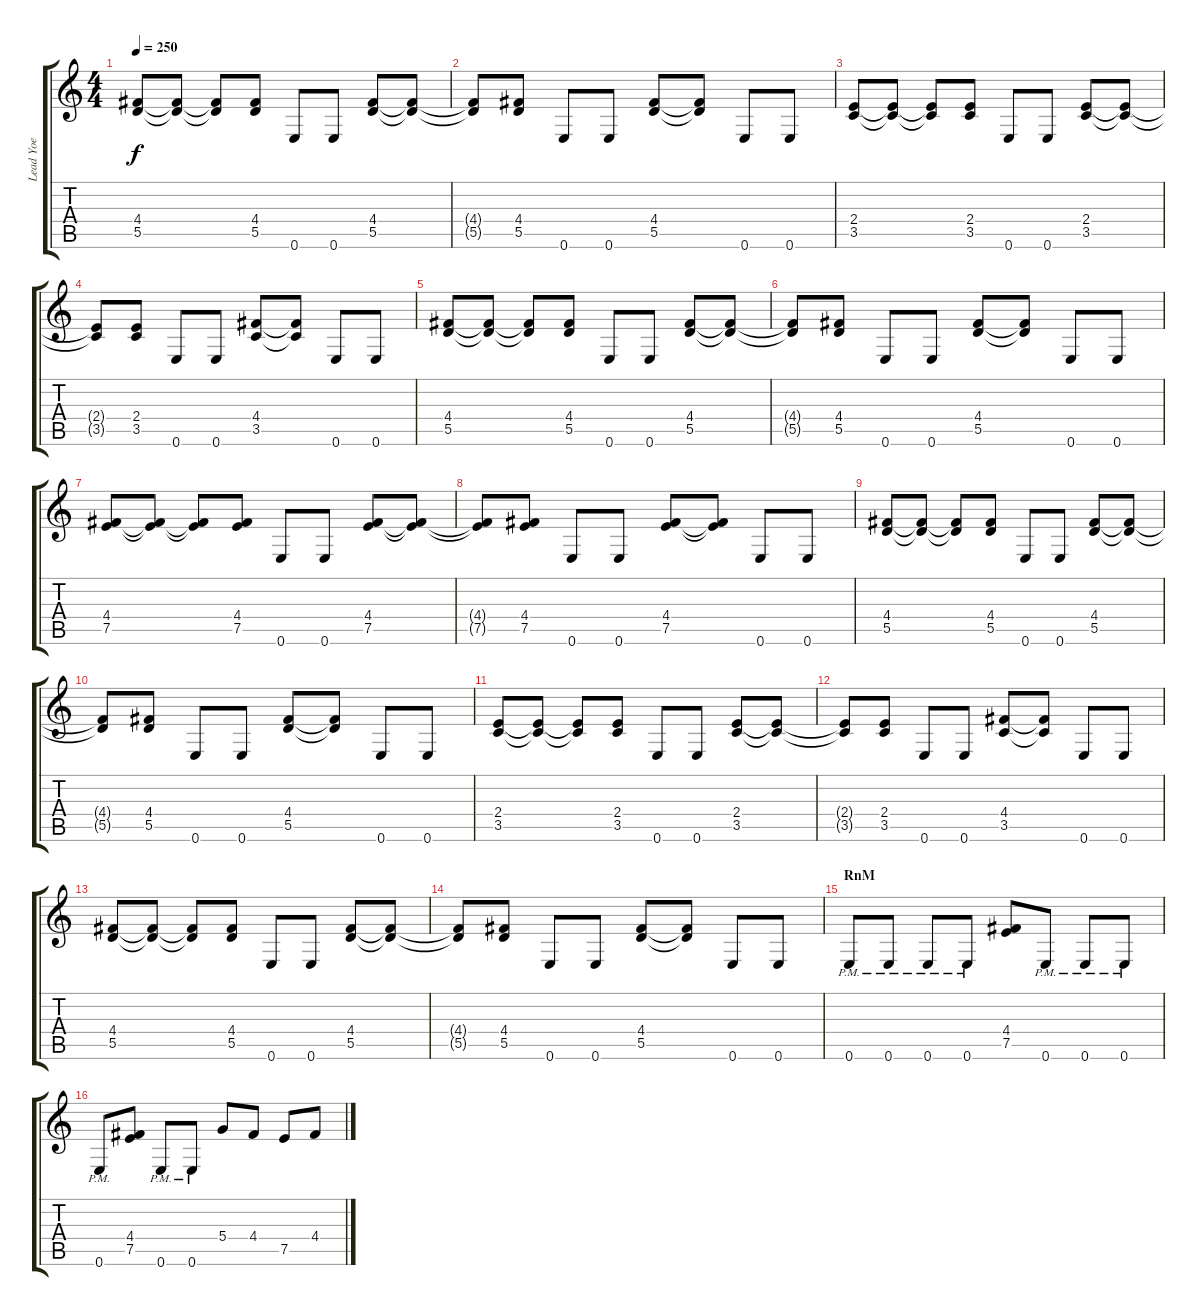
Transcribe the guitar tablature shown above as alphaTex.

\track ("Lead Yoe" "Lead Yoe") {instrument overdrivenguitar}
\staff {score tabs}
\tuning (E4 B3 G3 D3 A2 E2) {hide}
\ts (4 4)
\tempo 250
\clef g2
\ks c
(4.4 5.5).8{dy f} (4.4{t} 5.5{t}).8 (4.4{t} 5.5{t}).8 (4.4 5.5).8 0.6.8 0.6.8 (4.4 5.5).8 (4.4{t} 5.5{t}).8 |
(4.4{t} 5.5{t}).8 (4.4 5.5).8 0.6.8 0.6.8 (4.4 5.5).8 (4.4{t} 5.5{t}).8 0.6.8 0.6.8 |
(2.4 3.5).8 (2.4{t} 3.5{t}).8 (2.4{t} 3.5{t}).8 (2.4 3.5).8 0.6.8 0.6.8 (2.4 3.5).8 (2.4{t} 3.5{t}).8 |
(2.4{t} 3.5{t}).8 (2.4 3.5).8 0.6.8 0.6.8 (4.4 3.5).8 (4.4{t} 3.5{t}).8 0.6.8 0.6.8 |
(4.4 5.5).8 (4.4{t} 5.5{t}).8 (4.4{t} 5.5{t}).8 (4.4 5.5).8 0.6.8 0.6.8 (4.4 5.5).8 (4.4{t} 5.5{t}).8 |
(4.4{t} 5.5{t}).8 (4.4 5.5).8 0.6.8 0.6.8 (4.4 5.5).8 (4.4{t} 5.5{t}).8 0.6.8 0.6.8 |
\section ("" "")
(4.4 7.5).8 (4.4{t} 7.5{t}).8 (4.4{t} 7.5{t}).8 (4.4 7.5).8 0.6.8 0.6.8 (4.4 7.5).8 (4.4{t} 7.5{t}).8 |
(4.4{t} 7.5{t}).8 (4.4 7.5).8 0.6.8 0.6.8 (4.4 7.5).8 (4.4{t} 7.5{t}).8 0.6.8 0.6.8 |
(4.4 5.5).8 (4.4{t} 5.5{t}).8 (4.4{t} 5.5{t}).8 (4.4 5.5).8 0.6.8 0.6.8 (4.4 5.5).8 (4.4{t} 5.5{t}).8 |
(4.4{t} 5.5{t}).8 (4.4 5.5).8 0.6.8 0.6.8 (4.4 5.5).8 (4.4{t} 5.5{t}).8 0.6.8 0.6.8 |
(2.4 3.5).8 (2.4{t} 3.5{t}).8 (2.4{t} 3.5{t}).8 (2.4 3.5).8 0.6.8 0.6.8 (2.4 3.5).8 (2.4{t} 3.5{t}).8 |
(2.4{t} 3.5{t}).8 (2.4 3.5).8 0.6.8 0.6.8 (4.4 3.5).8 (4.4{t} 3.5{t}).8 0.6.8 0.6.8 |
(4.4 5.5).8 (4.4{t} 5.5{t}).8 (4.4{t} 5.5{t}).8 (4.4 5.5).8 0.6.8 0.6.8 (4.4 5.5).8 (4.4{t} 5.5{t}).8 |
(4.4{t} 5.5{t}).8 (4.4 5.5).8 0.6.8 0.6.8 (4.4 5.5).8 (4.4{t} 5.5{t}).8 0.6.8 0.6.8 |
\section ("" "RnM")
0.6{pm}.8{volume 12} 0.6{pm}.8 0.6{pm}.8 0.6{pm}.8 (4.4 7.5).8 0.6{pm}.8 0.6{pm}.8 0.6{pm}.8 |
0.6{pm}.8 (4.4 7.5).8 0.6{pm}.8 0.6{pm}.8 5.4.8 4.4.8 7.5.8 4.4.8
